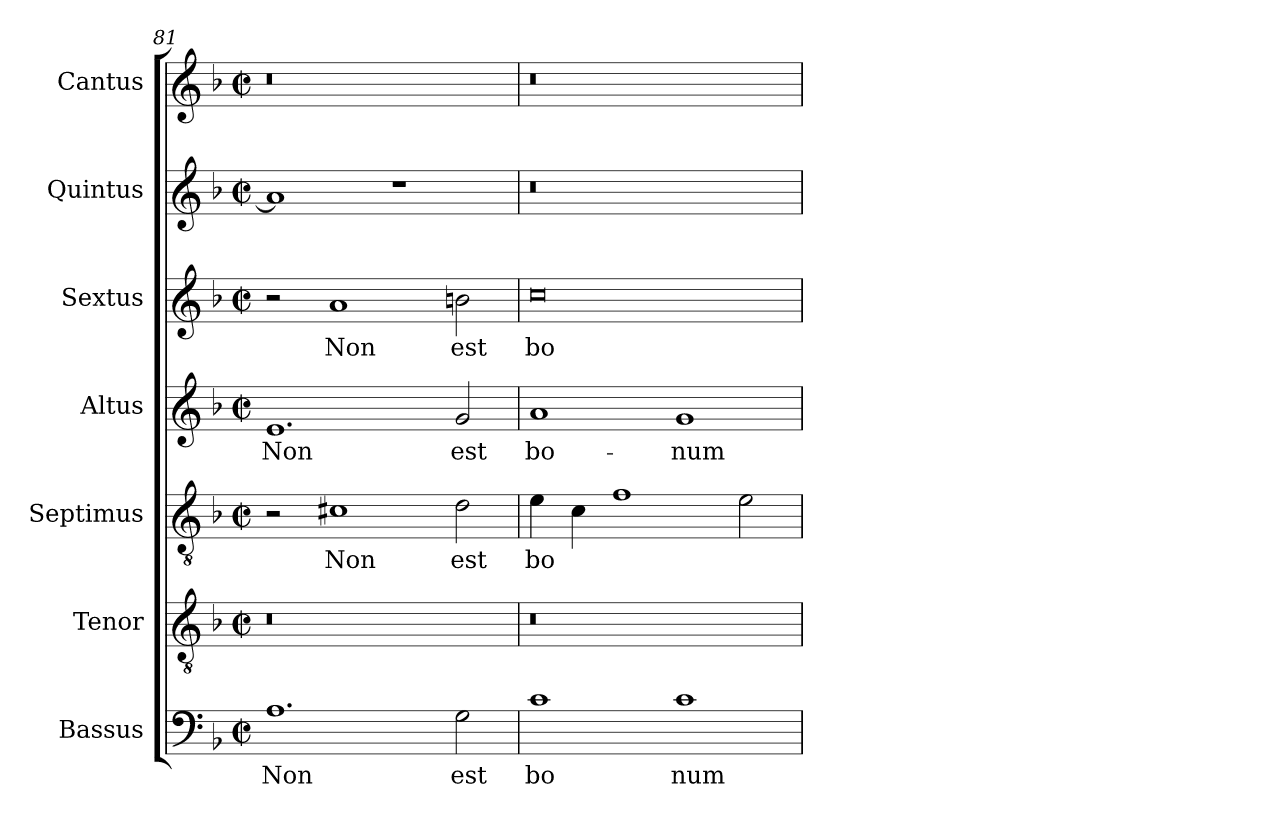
**kern	**text	**kern	**kern	**text	**kern	**text	**kern	**text	**kern	**kern
*part7	*part7	*part6	*part5	*part5	*part4	*part4	*part3	*part3	*part2	*part1
*staff7	*staff7	*staff6	*staff5	*staff5	*staff4	*staff4	*staff3	*staff3	*staff2	*staff1
*I"Bassus	*	*I"Tenor	*I"Septimus	*	*I"Altus	*	*I"Sextus	*	*I"Quintus	*I"Cantus
*clefF4	*	*clefGv2	*clefGv2	*	*clefG2	*	*clefG2	*	*clefG2	*clefG2
*k[b-]	*	*k[b-]	*k[b-]	*	*k[b-]	*	*k[b-]	*	*k[b-]	*k[b-]
*F:	*	*F:	*F:	*	*F:	*	*F:	*	*F:	*F:
*M2/2	*	*M2/2	*M2/2	*	*M2/2	*	*M2/2	*	*M2/2	*M2/2
*met(c|)	*	*met(c|)	*met(c|)	*	*met(c|)	*	*met(c|)	*	*met(c|)	*met(c|)
=81	=81	=81	=81	=81	=81	=81	=81	=81	=81	=81
!	!LO:LY:b:cj	!	!	!	!	!LO:LY:b:cj	!	!	!	!
1.A	Non	0r	2r	.	1.e	Non	2r	.	1a]	0r
!	!	!	!	!LO:LY:b:cj	!	!	!	!LO:LY:b:cj	!	!
.	.	.	1c#X	Non	.	.	1a	Non	.	.
.	.	.	.	.	.	.	.	.	1r	.
!	!LO:LY:b:cj	!	!	!LO:LY:b:cj	!	!LO:LY:b:cj	!	!LO:LY:b:cj	!	!
2G\	est	.	2d\	est	2g/	est	2bn\	est	.	.
=82	=82	=82	=82	=82	=82	=82	=82	=82	=82	=82
!	!LO:LY:b:cj	!	!	!LO:LY:b:cj	!	!LO:LY:b:cj	!	!LO:LY:b:cj	!	!
1c	bo	0r	4e\	bo	1a	bo-	0cc	bo-	0r	0r
.	.	.	4c\	.	.	.	.	.	.	.
.	.	.	1f	.	.	.	.	.	.	.
!	!LO:LY:b:cj	!	!	!	!	!LO:LY:b:cj	!	!	!	!
1c	num	.	.	.	1g	-num	.	.	.	.
.	.	.	2e\	.	.	.	.	.	.	.
=	=	=	=	=	=	=	=	=	=	=
*-	*-	*-	*-	*-	*-	*-	*-	*-	*-	*-
